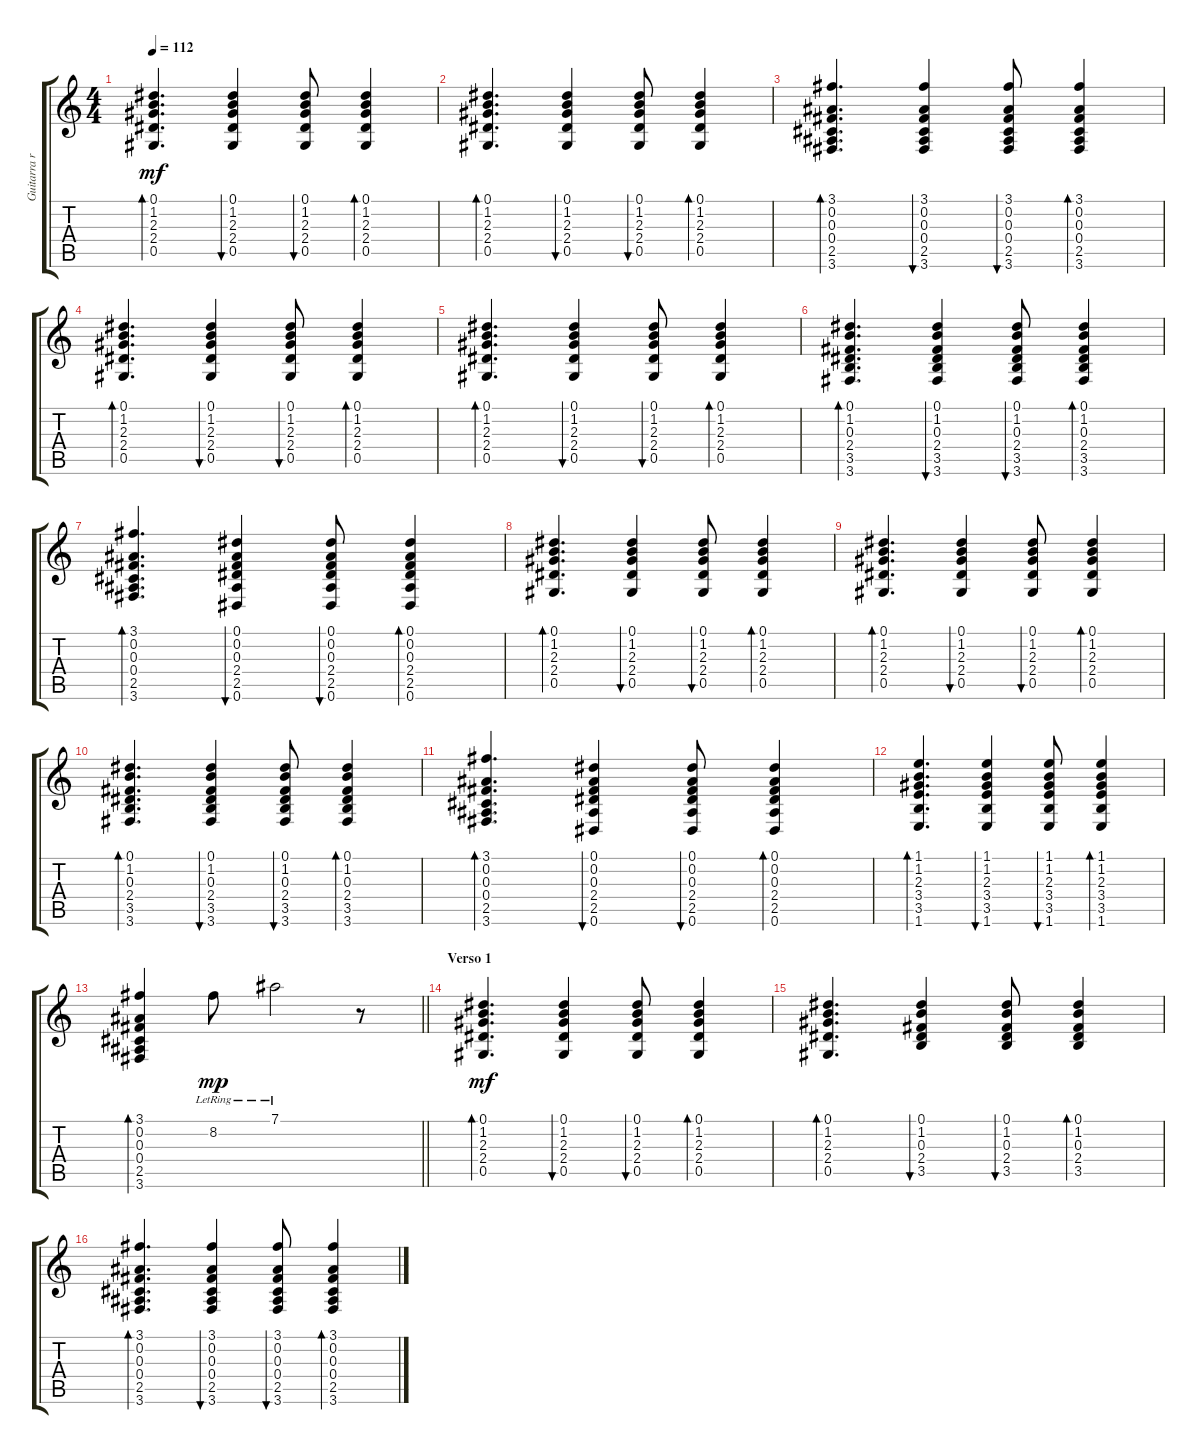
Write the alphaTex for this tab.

\track ("Guitarra ritmica" "Guitarra r") {instrument acousticguitarsteel}
\staff {score tabs}
\tuning (Eb4 Bb3 Gb3 Db3 Ab2 Eb2) {hide}
\ts (4 4)
\tempo 112
\clef g2
\ks c
(0.1 1.2 2.3 2.4 0.5).4{d bd 60 dy mf} (0.1 1.2 2.3 2.4 0.5).4{bu 60} (0.1 1.2 2.3 2.4 0.5).8{bu 60} (0.1 1.2 2.3 2.4 0.5).4{bd 60} |
(0.1 1.2 2.3 2.4 0.5).4{d bd 60} (0.1 1.2 2.3 2.4 0.5).4{bu 60} (0.1 1.2 2.3 2.4 0.5).8{bu 60} (0.1 1.2 2.3 2.4 0.5).4{bd 60} |
(3.1 0.2 0.3 0.4 2.5 3.6).4{d bd 60} (3.1 0.2 0.3 0.4 2.5 3.6).4{bu 60} (3.1 0.2 0.3 0.4 2.5 3.6).8{bu 60} (3.1 0.2 0.3 0.4 2.5 3.6).4{bd 60} |
(0.1 1.2 2.3 2.4 0.5).4{d bd 60} (0.1 1.2 2.3 2.4 0.5).4{bu 60} (0.1 1.2 2.3 2.4 0.5).8{bu 60} (0.1 1.2 2.3 2.4 0.5).4{bd 60} |
(0.1 1.2 2.3 2.4 0.5).4{d bd 60} (0.1 1.2 2.3 2.4 0.5).4{bu 60} (0.1 1.2 2.3 2.4 0.5).8{bu 60} (0.1 1.2 2.3 2.4 0.5).4{bd 60} |
(0.1 1.2 0.3 2.4 3.5 3.6).4{d bd 60} (0.1 1.2 0.3 2.4 3.5 3.6).4{bu 60} (0.1 1.2 0.3 2.4 3.5 3.6).8{bu 60} (0.1 1.2 0.3 2.4 3.5 3.6).4{bd 60} |
(3.1 0.2 0.3 0.4 2.5 3.6).4{d bd 60} (0.1 0.2 0.3 2.4 2.5 0.6).4{bu 60} (0.1 0.2 0.3 2.4 2.5 0.6).8{bu 60} (0.1 0.2 0.3 2.4 2.5 0.6).4{bd 60} |
(0.1 1.2 2.3 2.4 0.5).4{d bd 60} (0.1 1.2 2.3 2.4 0.5).4{bu 60} (0.1 1.2 2.3 2.4 0.5).8{bu 60} (0.1 1.2 2.3 2.4 0.5).4{bd 60} |
(0.1 1.2 2.3 2.4 0.5).4{d bd 60} (0.1 1.2 2.3 2.4 0.5).4{bu 60} (0.1 1.2 2.3 2.4 0.5).8{bu 60} (0.1 1.2 2.3 2.4 0.5).4{bd 60} |
(0.1 1.2 0.3 2.4 3.5 3.6).4{d bd 60} (0.1 1.2 0.3 2.4 3.5 3.6).4{bu 60} (0.1 1.2 0.3 2.4 3.5 3.6).8{bu 60} (0.1 1.2 0.3 2.4 3.5 3.6).4{bd 60} |
(3.1 0.2 0.3 0.4 2.5 3.6).4{d bd 60} (0.1 0.2 0.3 2.4 2.5 0.6).4{bu 60} (0.1 0.2 0.3 2.4 2.5 0.6).8{bu 60} (0.1 0.2 0.3 2.4 2.5 0.6).4{bd 60} |
(1.1 1.2 2.3 3.4 3.5 1.6).4{d bd 60} (1.1 1.2 2.3 3.4 3.5 1.6).4{bu 60} (1.1 1.2 2.3 3.4 3.5 1.6).8{bu 60} (1.1 1.2 2.3 3.4 3.5 1.6).4{bd 60} |
\barLineRight lightlight
(3.1 0.2 0.3 0.4 2.5 3.6).4{bd 60} 8.2{lr}.8{dy mp} 7.1{lr}.2 r.8 |
\section ("" "Verso 1")
(0.1 1.2 2.3 2.4 0.5).4{d bd 60 dy mf} (0.1 1.2 2.3 2.4 0.5).4{bu 60} (0.1 1.2 2.3 2.4 0.5).8{bu 60} (0.1 1.2 2.3 2.4 0.5).4{bd 60} |
(0.1 1.2 2.3 2.4 0.5).4{d bd 60} (0.1 1.2 0.3 2.4 3.5).4{bu 60} (0.1 1.2 0.3 2.4 3.5).8{bu 60} (0.1 1.2 0.3 2.4 3.5).4{bd 60} |
(3.1 0.2 0.3 0.4 2.5 3.6).4{d bd 60} (3.1 0.2 0.3 0.4 2.5 3.6).4{bu 60} (3.1 0.2 0.3 0.4 2.5 3.6).8{bu 60} (3.1 0.2 0.3 0.4 2.5 3.6).4{bd 60}
